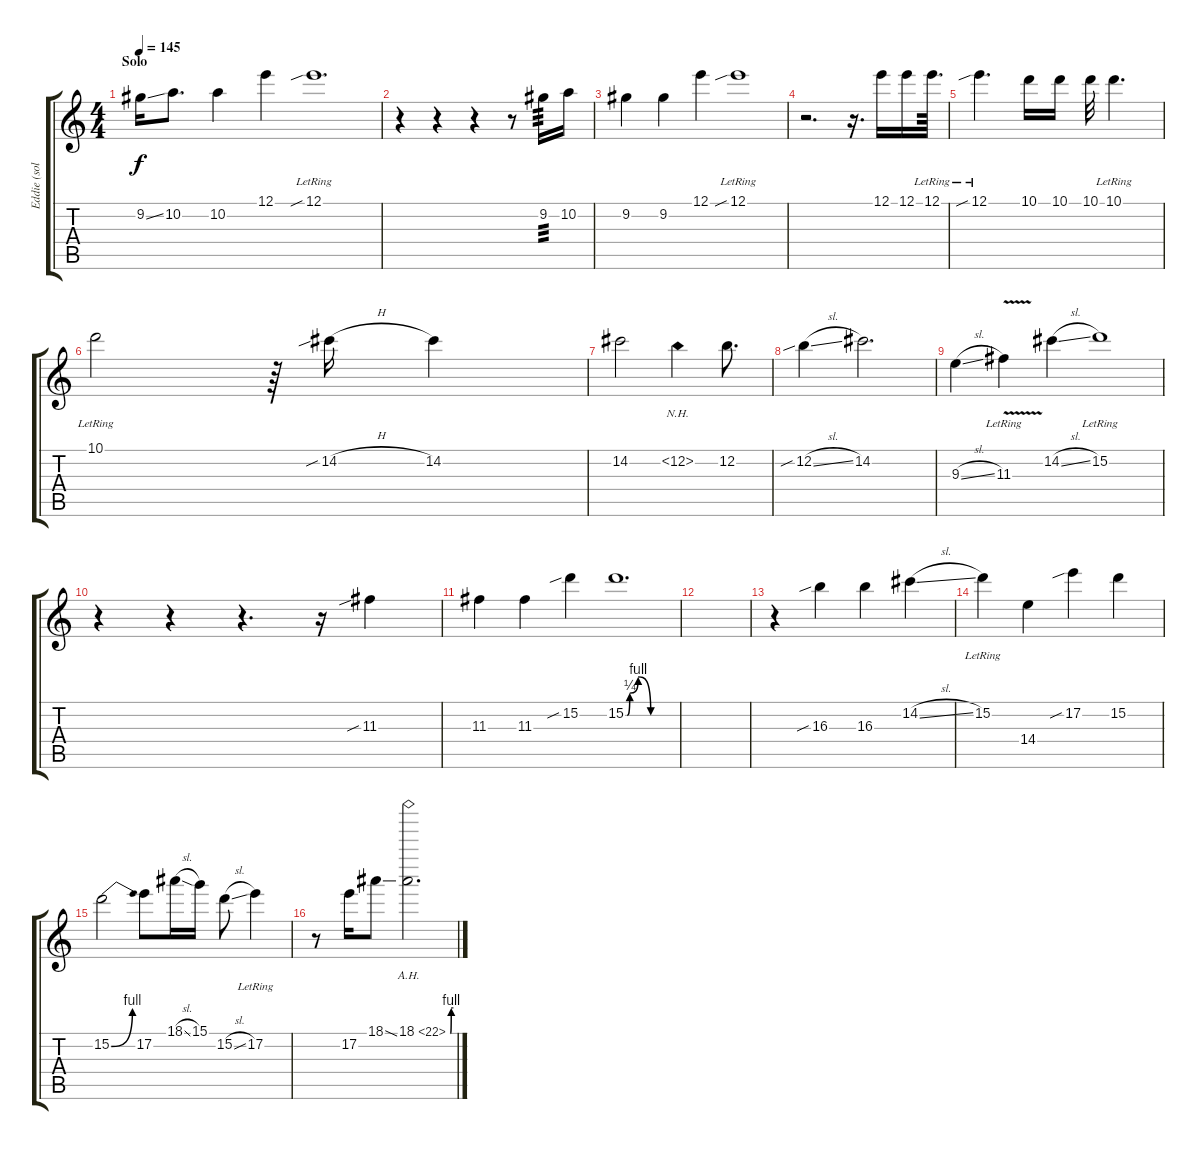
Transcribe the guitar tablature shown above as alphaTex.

\track ("Eddie (solo)" "Eddie (sol") {instrument electricguitarjazz}
\staff {score tabs}
\tuning (E4 B3 G3 D3 A2 E2) {hide}
\ts (4 4)
\section ("" "Solo")
\tempo 145
\clef g2
\ks c
9.2{ss}.16{dy f} 10.2.8{d} 10.2.4 12.1.4 12.1{sib lr}.1{d} |
r.4 r.4 r.4 r.8 9.2.16{tp 3} 10.2.16 |
9.2.4 9.2.4 12.1.4 12.1{sib lr}.1 |
r.2{d} r.16{d} 12.1.16 12.1.16 12.1{lr}.64{d} |
12.1{sib lr}.4{d} 10.1.16 10.1.16 10.1.32 10.1{lr}.4{d} |
10.1{lr}.2 r.64 14.2{sib h}.16 14.2.4 |
14.2.2 12.2{nh}.4 12.2.8{d} |
12.2{sib sl}.4 14.2.2{d} |
9.3{sl}.4 11.3{v lr}.4 14.2{sl}.4 15.2{lr}.1 |
r.4 r.4 r.4{d} r.16 11.3{sib}.4 |
11.3.4 11.3.4 15.2{sib}.4 15.2{be (custom 0 0 2 0 5 1 15 4 30 0 45 0 60 0)}.1{d} |
|
r.4 16.3{sib}.4 16.3.4 14.2{sl}.4 |
15.2{lr}.4 14.4.4 17.2{sib}.4 15.2.4 |
15.2{be (bend 0 0 60 4)}.2 17.2.8 18.1{sl}.16 15.1.16 15.2{sl}.8 17.2{lr}.4 |
r.8 17.2.16 18.1{ss}.8 18.1{be (custom 0 0 15 4 30 4 46 4 60 4) ah 4}.2{d}
